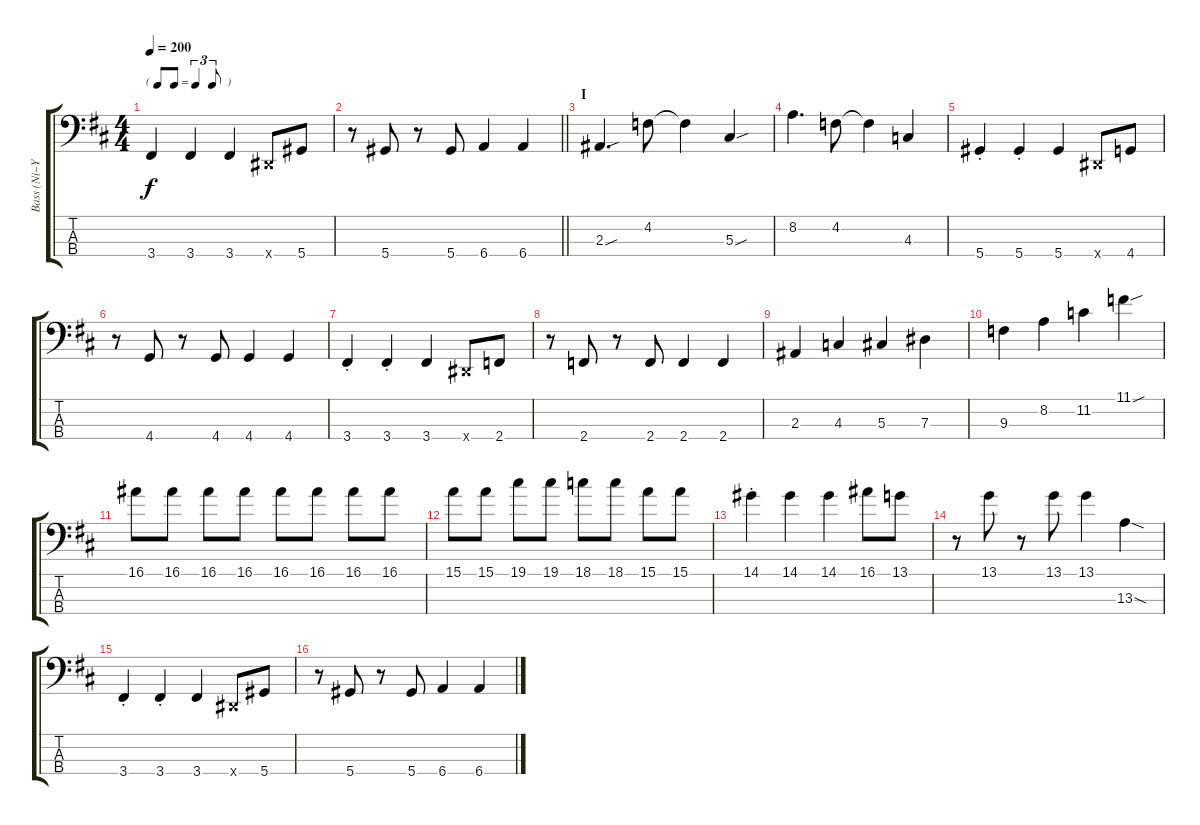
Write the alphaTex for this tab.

\track ("Bass (Ni~Ya)" "Bass (Ni~Y") {instrument electricbassfinger}
\staff {score tabs}
\tuning (Gb2 Db2 Ab1 Eb1) {hide}
\ts (4 4)
\tf triplet8th
\tempo 200
\clef f4
\ks d
3.4.4{dy f} 3.4.4 3.4.4 0.4{x}.8 5.4.8 |
\barLineRight lightlight
r.8 5.4.8 r.8 5.4.8 6.4.4 6.4.4 |
\section ("" "I")
2.3{sou}.4{d} 4.2.8 4.2{t}.4 5.3{sou}.4 |
8.2.4{d} 4.2.8 4.2{t}.4 4.3.4 |
5.4{st}.4 5.4{st}.4 5.4.4 0.4{x}.8 4.4.8 |
r.8 4.4.8 r.8 4.4.8 4.4.4 4.4.4 |
3.4{st}.4 3.4{st}.4 3.4.4 0.4{x}.8 2.4.8 |
r.8 2.4.8 r.8 2.4.8 2.4.4 2.4.4 |
2.3.4 4.3.4 5.3.4 7.3.4 |
9.3.4 8.2.4 11.2.4 11.1{sou}.4 |
16.1.8 16.1.8 16.1.8 16.1.8 16.1.8 16.1.8 16.1.8 16.1.8 |
15.1.8 15.1.8 19.1.8 19.1.8 18.1.8 18.1.8 15.1.8 15.1.8 |
14.1{st}.4 14.1.4 14.1.4 16.1.8 13.1.8 |
r.8 13.1.8 r.8 13.1.8 13.1.4 13.3{sod}.4 |
3.4{st}.4 3.4{st}.4 3.4.4 0.4{x}.8 5.4.8 |
r.8 5.4.8 r.8 5.4.8 6.4.4 6.4.4
